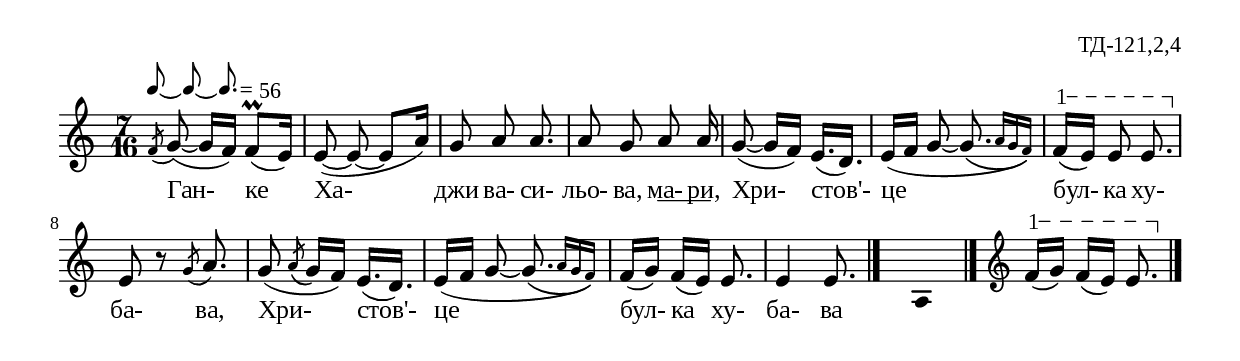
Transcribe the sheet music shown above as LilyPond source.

%{
TD_121_2_04
%}

\include "td-preamble.ly"
\include "Rhythm_marks.ly"

\score {
\relative c' {
%% \tempo 8 = 164
  \time 7/16
\override Score.RehearsalMark #'self-alignment-X = #LEFT
\once \override Score.RehearsalMark #'X-offset = #8
  \rhythmMarkA \rhyMarkAAAdot #"56"      
\acciaccatura f8 g8~\noBeam( g16[ f]) f8\prall([ e16)] |
e8~\noBeam( e~ e[ a16]) | g8 a a8. | a8 g a a16 | 
g8\noBeam~( g16[ f]) e16.([ d)] | e16([ f] g8~ \afterGrace g8.\( { a16[ g f])\) } |
\varA
f16\startTextSpan([ e]) e8 e8.\stopTextSpan | 
e8 r8 \acciaccatura g8 a8. | 
g8( \grace { \stdB a8\( \stdE } g16[\) f)] e16.([ d)] |
 e16([ f] g8~ \afterGrace g8.\( { a16[ g f])\) } | f16([ g]) f([ e)] e8. | e4 e8. 
 \bar "|." 
 s8. \fixB a,4 \fixC
  \bar "|."
\set Score.measureLength = #(ly:make-moment 1 16)  
 s16 \bar ""  
 \set Score.measureLength = #(ly:make-moment 7 16)  
 \clef treble
 \varA
f'16\startTextSpan([ g]) f16([ e)] e8.\stopTextSpan 
 \bar "|."
}
\addlyrics { Ган- ке Ха- джи ва- си- льо- ва, ма- 
\startTextSpan ри, \stopTextSpan 
Хри- стов'- це бул- ка ху- ба- ва, Хри- стов'- це бул- ка ху- ба- ва }
%
\layout {
  indent = #0
  line-width = 190\mm
  ragged-right=##f
\context {
      \Lyrics
      \consists "Text_spanner_engraver"
      \override TextSpanner #'direction = #DOWN
      \override TextSpanner #'style = #'line    
      \override TextSpanner #'outside-staff-priority = ##f
      \override TextSpanner #'padding = #0.2 % sets the distance of the line from the lyrics
      \override TextSpanner #'bound-details =
      #`((left . ((Y . 0)
                  (padding . 0)
                  (attach-dir . ,LEFT)))
         (left-broken . ((end-on-note . #t)))
         (right . ((Y . 0)
                   (padding . 0)
                   (attach-dir . ,RIGHT))))
    }
  
}
%
\midi { 
	\context {
		\Score
		tempoWholesPerMinute = #(ly:make-moment 164 8)
		}
	}
}
%
\header{
  opus = "ТД-121,2,4"
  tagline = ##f
}


